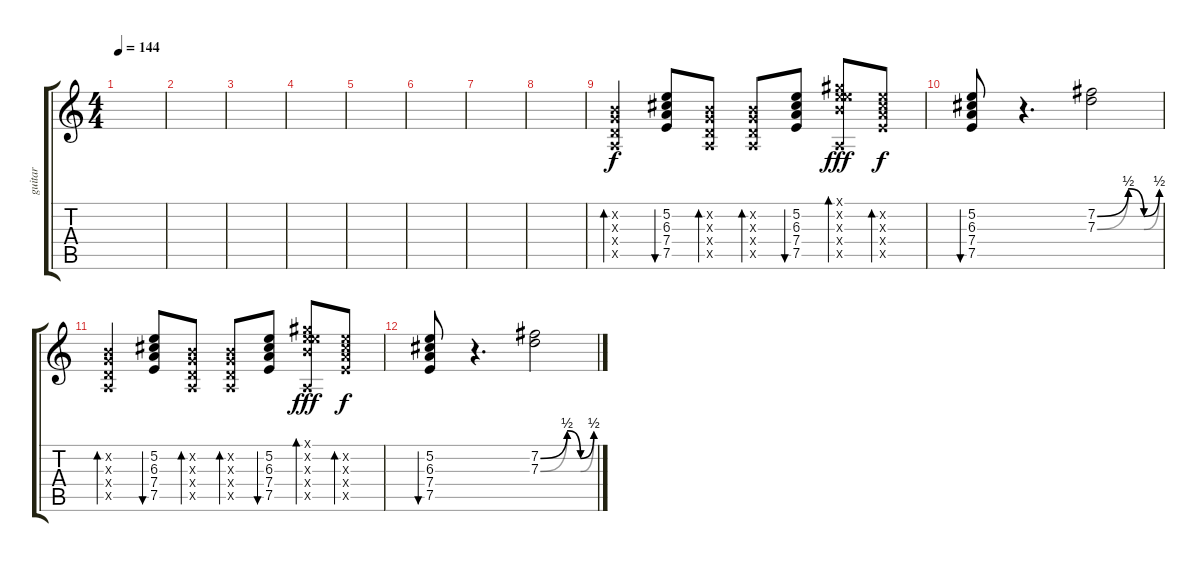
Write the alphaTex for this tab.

\track ("guitar" "guitar") {instrument distortionguitar}
\staff {score tabs}
\tuning (E4 B3 G3 D3 A2 E2) {hide}
\ts (4 4)
\tempo 144
\clef g2
\ks c
|
|
|
|
|
|
|
|
(0.2{x} 0.3{x} 0.4{x} 0.5{x}).4{bd 60} (5.2 6.3 7.4 7.5).8{bu 60} (0.2{x} 0.3{x} 0.4{x} 0.5{x}).8{bd 60} (0.2{x} 0.3{x} 0.4{x} 0.5{x}).8{bd 60} (5.2 6.3 7.4 7.5).8{bu 60} (0.1{x} 9.2{x} 9.3{x} 9.4{x} 0.5{x}).8{bd 120 dy fff} (5.2{x} 6.3{x} 7.4{x} 7.5{x}).8{bd 60 dy f} |
(5.2 6.3 7.4 7.5).8{bu 60} r.4{d} (7.2{be (custom 0 0 30 2 45 0 60 2)} 7.3{be (custom 0 0 30 2 45 0 60 2)}).2 |
(0.2{x} 0.3{x} 0.4{x} 0.5{x}).4{bd 60} (5.2 6.3 7.4 7.5).8{bu 60} (0.2{x} 0.3{x} 0.4{x} 0.5{x}).8{bd 60} (0.2{x} 0.3{x} 0.4{x} 0.5{x}).8{bd 60} (5.2 6.3 7.4 7.5).8{bu 60} (0.1{x} 9.2{x} 9.3{x} 9.4{x} 0.5{x}).8{bd 120 dy fff} (5.2{x} 6.3{x} 7.4{x} 7.5{x}).8{bd 60 dy f} |
(5.2 6.3 7.4 7.5).8{bu 60} r.4{d} (7.2{be (custom 0 0 30 2 45 0 60 2)} 7.3{be (custom 0 0 30 2 45 0 60 2)}).2
